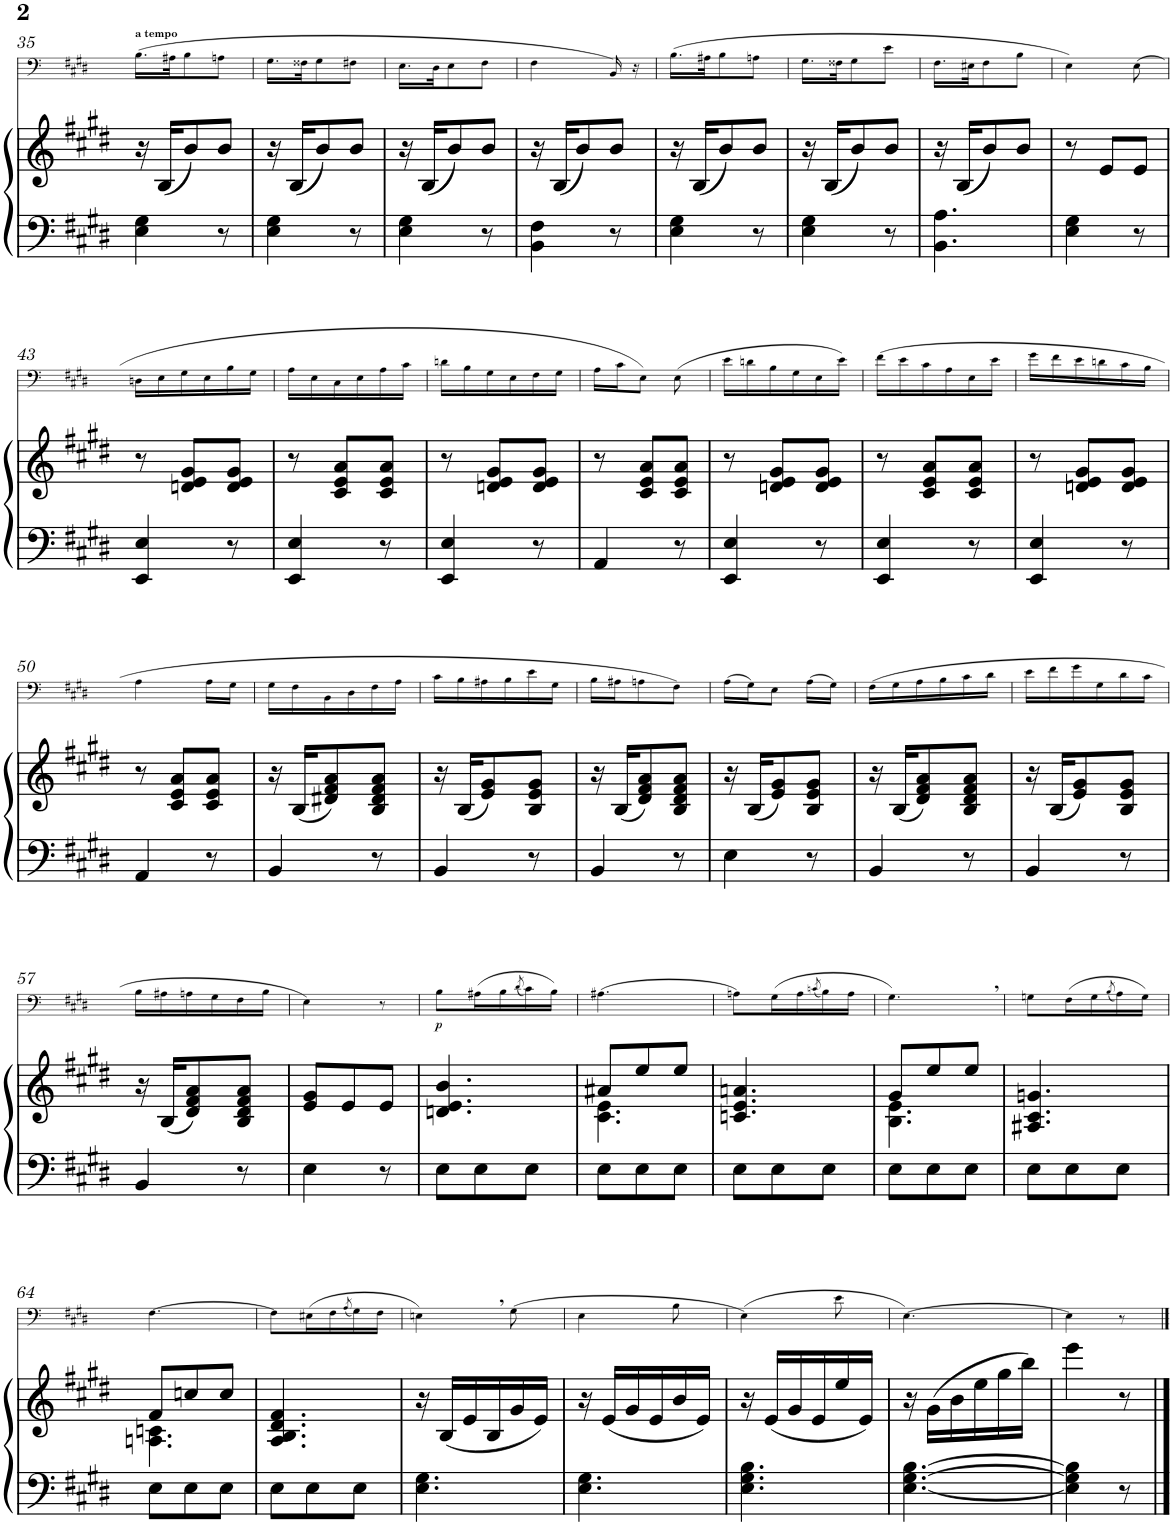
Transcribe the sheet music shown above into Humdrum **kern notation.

**kern	**kern	**kern	**dynam
*part2	*part2	*part1	*part1
*staff3	*staff2	*staff1	*staff1
*I"Piano	*	*I"Trombone	*
*I'Pno	*	*I'Trb	*
!!LO:PB:g=z
*clefF4	*clefG2	*clefF4	*
*k[f#c#g#d#]	*k[f#c#g#d#]	*k[f#c#g#d#]	*
*M3/8	*M3/8	*M3/8	*
=35	=35	=35	=35
!	!	!LO:TX:a:B:t=a tempo	!
4E\ 4G#\	16r	(>16.B\LL	.
.	(16B/KL	.	.
.	.	32A#X\JK	.
.	8b/)	8B\	.
8r	8b/J	8An\J	.
=36	=36	=36	=36
4E\ 4G#\	16r	16.G#\LL	.
.	(16B/KL	.	.
.	.	32F##X\JK	.
.	8b/)	8G#\	.
8r	8b/J	8F#X\J	.
=37	=37	=37	=37
4E\ 4G#\	16r	16.E\LL	.
.	(16B/KL	.	.
.	.	32D#\JK	.
.	8b/)	8E\	.
8r	8b/J	8F#\J	.
=38	=38	=38	=38
4BB\ 4F#\	16r	4F#\	.
.	(16B/KL	.	.
.	8b/)	.	.
8r	8b/J	16BB/)	.
.	.	16r	.
=39	=39	=39	=39
4E\ 4G#\	16r	(>16.B\LL	.
.	(16B/KL	.	.
.	.	32A#X\JK	.
.	8b/)	8B\	.
8r	8b/J	8An\J	.
=40	=40	=40	=40
4E\ 4G#\	16r	16.G#\LL	.
.	(16B/KL	.	.
.	.	32F##X\JK	.
.	8b/)	8G#\	.
8r	8b/J	8e\J	.
=41	=41	=41	=41
4.BB\ 4.A\	16r	16.F#\LL	.
.	(16B/KL	.	.
.	.	32E#X\JK	.
.	8b/)	8F#\	.
.	8b/J	8B\J	.
=42	=42	=42	=42
4E\ 4G#\	8r	4E\)	.
.	8e/L	.	.
8r	8e/J	(8E\	.
!!LO:LB:g=z
=43	=43	=43	=43
4EE/ 4E/	8r	16Dn\LL	.
.	.	16E\	.
.	8dn/ 8e/ 8g#/L	16G#\	.
.	.	16E\	.
8r	8d/ 8e/ 8g#/J	16B\	.
.	.	16G#\JJ	.
=44	=44	=44	=44
4EE/ 4E/	8r	16A\LL	.
.	.	16E\	.
.	8c#/ 8e/ 8a/L	16C#\	.
.	.	16E\	.
8r	8c#/ 8e/ 8a/J	16A\	.
.	.	16c#\JJ	.
=45	=45	=45	=45
4EE/ 4E/	8r	16dn\LL	.
.	.	16B\	.
.	8dn/ 8e/ 8g#/L	16G#\	.
.	.	16E\	.
8r	8d/ 8e/ 8g#/J	16F#\	.
.	.	16G#\JJ	.
=46	=46	=46	=46
4AA/	8r	16A\LL	.
.	.	16c#\J	.
.	8c#/ 8e/ 8a/L	8E\J)	.
8r	8c#/ 8e/ 8a/J	(8E\	.
=47	=47	=47	=47
4EE/ 4E/	8r	16e\LL	.
.	.	16dn\	.
.	8dn/ 8e/ 8g#/L	16B\	.
.	.	16G#\	.
8r	8d/ 8e/ 8g#/J	16E\	.
.	.	16e\JJ)	.
=48	=48	=48	=48
4EE/ 4E/	8r	(16f#\LL	.
.	.	16e\	.
.	8c#/ 8e/ 8a/L	16c#\	.
.	.	16A\	.
8r	8c#/ 8e/ 8a/J	16E\	.
.	.	16e\JJ	.
=49	=49	=49	=49
4EE/ 4E/	8r	16g#\LL	.
.	.	16f#\	.
.	8dn/ 8e/ 8g#/L	16e\	.
.	.	16dn\	.
8r	8d/ 8e/ 8g#/J	16c#\	.
.	.	16B\JJ	.
!!LO:LB:g=z
=50	=50	=50	=50
4AA/	8r	4A\	.
.	8c#/ 8e/ 8a/L	.	.
8r	8c#/ 8e/ 8a/J	16A\LL	.
.	.	16G#\JJ	.
=51	=51	=51	=51
4BB/	16r	16G#\LL	.
.	(16B/KL	16F#\	.
.	8d#X/ 8f#/ 8a/)	16BB\	.
.	.	16D#\	.
8r	8B/ 8d#/ 8f#/ 8a/J	16F#\	.
.	.	16A\JJ	.
=52	=52	=52	=52
4BB/	16r	16c#\LL	.
.	(16B/KL	16B\	.
.	8e/ 8g#/)	16A#X\	.
.	.	16B\	.
8r	8B/ 8e/ 8g#/J	16e\	.
.	.	16G#\JJ	.
=53	=53	=53	=53
4BB/	16r	16B\LL	.
.	(16B/KL	16A#X\J	.
.	8d#/ 8f#/ 8a/)	8An\	.
8r	8B/ 8d#/ 8f#/ 8a/J	8F#\J)	.
=54	=54	=54	=54
4E\	16r	(16A\LL	.
.	(16B/KL	16G#\J)	.
.	8e/ 8g#/)	8E\J	.
8r	8B/ 8e/ 8g#/J	(16A\LL	.
.	.	16G#\JJ)	.
=55	=55	=55	=55
4BB/	16r	(16F#\LL	.
.	(16B/KL	16G#\	.
.	8d#/ 8f#/ 8a/)	16A\	.
.	.	16B\	.
8r	8B/ 8d#/ 8f#/ 8a/J	16c#\	.
.	.	16d#\JJ	.
=56	=56	=56	=56
4BB/	16r	16e\LL	.
.	(16B/KL	16f#\	.
.	8e/ 8g#/)	16g#\	.
.	.	16G#\	.
8r	8B/ 8e/ 8g#/J	16d#\	.
.	.	16c#\JJ	.
!!LO:LB:g=z
=57	=57	=57	=57
4BB/	16r	16B\LL	.
.	(16B/KL	16A#X\	.
.	8d#/ 8f#/ 8a/)	16An\	.
.	.	16G#\	.
8r	8B/ 8d#/ 8f#/ 8a/J	16F#\	.
.	.	16B\JJ	.
=58	=58	=58	=58
4E\	8e/ 8g#/L	4E\)	.
.	8e/	.	.
8r	8e/J	8r	.
=59	=59	=59	=59
!	!	!	!LO:DY:b
8E\L	4.dn/ 4.e/ 4.b/	8B\L	p
8E\	.	(16A#X\L	.
.	.	16B\	.
.	.	(8qd#/	.
8E\J	.	16c#\)	.
.	.	16B\JJ)	.
=60	=60	=60	=60
*	*^	*	*
8E\L	4.c#\ 4.e\	8a#X/L	(4.A#X\	.
8E\	.	8ee/	.	.
8E\J	.	8ee/J	.	.
*	*v	*v	*	*
=61	=61	=61	=61
8E\L	4.cn/ 4.e/ 4.an/	8An\L)	.
8E\	.	(16G#\L	.
.	.	16A\	.
.	.	(8qcn/	.
8E\J	.	16B\)	.
.	.	16A\JJ	.
=62	=62	=62	=62
*	*^	*	*
8E\L	4.B\ 4.e\	8g#/L	4.G#,\)	.
8E\	.	8ee/	.	.
8E\J	.	8ee/J	.	.
*	*v	*v	*	*
=63	=63	=63	=63
8E\L	4.A#X/ 4.c#/ 4.gn/	8Gn\L	.
8E\	.	(16F#\L	.
.	.	16G\	.
.	.	(8qB/	.
8E\J	.	16A\)	.
.	.	16G\JJ)	.
!!LO:LB:g=z
=64	=64	=64	=64
*	*^	*	*
8E\L	4.An\ 4.cn\	8f#/L	[4.F#\	.
8E\	.	8ccn/	.	.
8E\J	.	8cc/J	.	.
*	*v	*v	*	*
=65	=65	=65	=65
8E\L	4.A/ 4.B/ 4.d#/ 4.f#/	8F#\L]	.
8E\	.	(16E#X\L	.
.	.	16F#\	.
.	.	(8qA/	.
8E\J	.	16G#\)	.
.	.	16F#\JJ	.
=66	=66	=66	=66
4.E\ 4.G#\	16r	4En,\)	.
.	(16B/LL	.	.
.	16e/	.	.
.	16B/	.	.
.	16g#/	(8G#\	.
.	16e/JJ)	.	.
=67	=67	=67	=67
4.E\ 4.G#\	16r	4E\	.
.	(16e/LL	.	.
.	16g#/	.	.
.	16e/	.	.
.	16b/	8B\	.
.	16e/JJ)	.	.
=68	=68	=68	=68
4.E\ 4.G#\ 4.B\	16r	(4E\)	.
.	(16e/LL	.	.
.	16g#/	.	.
.	16e/	.	.
.	16ee/	8e\	.
.	16e/JJ)	.	.
=69	=69	=69	=69
[4.E\ [4.G#\ [4.B\	16r	[4.E\)	.
.	(16g#\LL	.	.
.	16b\	.	.
.	16ee\	.	.
.	16gg#\	.	.
.	16bb\JJ)	.	.
=70	=70	=70	=70
4E\] 4G#\] 4B\]	4eee\	4E\]	.
8r	8r	8r	.
==	==	==	==
*-	*-	*-	*-
